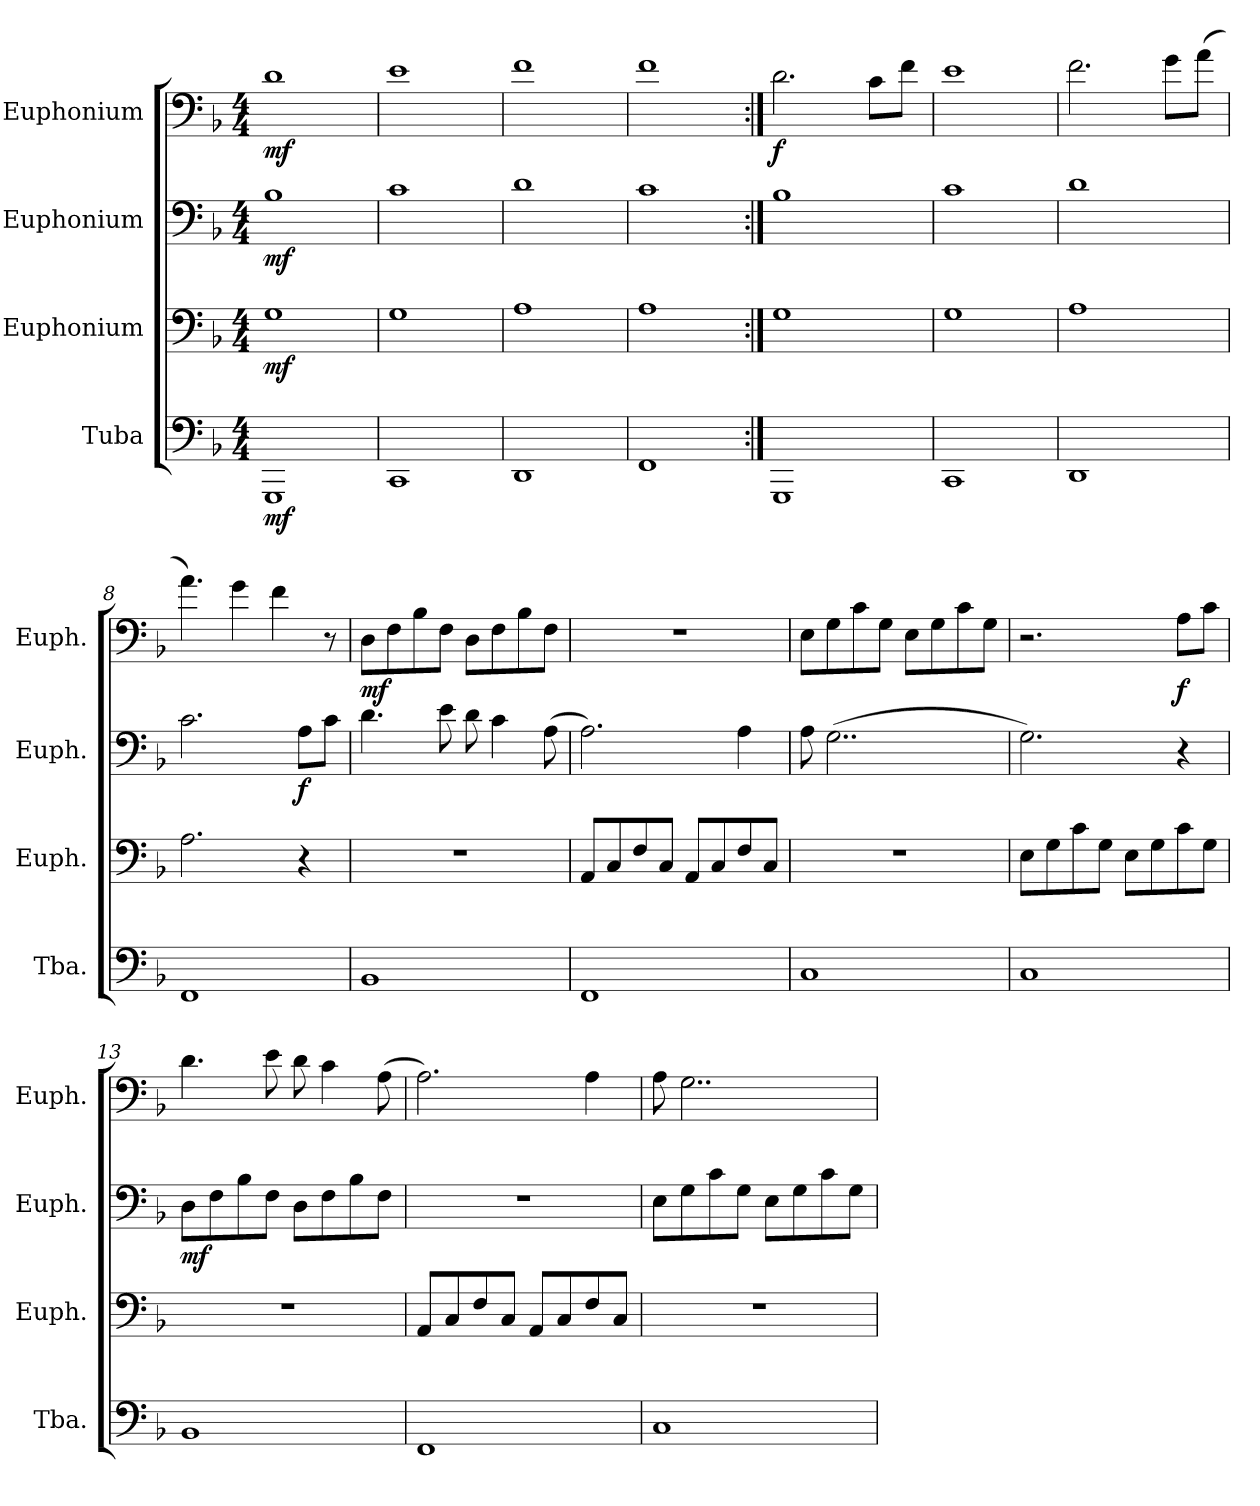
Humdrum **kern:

**kern	**dynam	**kern	**dynam	**kern	**dynam	**kern	**dynam
*part4	*part4	*part3	*part3	*part2	*part2	*part1	*part1
*staff4	*staff4	*staff3	*staff3	*staff2	*staff2	*staff1	*staff1
*I"Tuba	*	*I"Euphonium	*	*I"Euphonium	*	*I"Euphonium	*
*I'Tba.	*	*I'Euph.	*	*I'Euph.	*	*I'Euph.	*
*clefF4	*	*clefF4	*	*clefF4	*	*clefF4	*
*k[b-]	*	*k[b-]	*	*k[b-]	*	*k[b-]	*
*M4/4	*	*M4/4	*	*M4/4	*	*M4/4	*
*MM125	*	*MM125	*	*MM125	*	*MM125	*
=1	=1	=1	=1	=1	=1	=1	=1
!	!LO:DY:b	!	!LO:DY:b	!	!LO:DY:b	!	!LO:DY:b
1GGG	mf	1G	mf	1B-	mf	1d	mf
=2	=2	=2	=2	=2	=2	=2	=2
1CC	.	1G	.	1c	.	1e	.
=3	=3	=3	=3	=3	=3	=3	=3
1DD	.	1A	.	1d	.	1f	.
=4	=4	=4	=4	=4	=4	=4	=4
1FF	.	1A	.	1c	.	1f	.
=5:|!	=5:|!	=5:|!	=5:|!	=5:|!	=5:|!	=5:|!	=5:|!
!	!	!	!	!	!	!	!LO:DY:b
1GGG	.	1G	.	1B-	.	2.d\	f
.	.	.	.	.	.	8c\L	.
.	.	.	.	.	.	8f\J	.
=6	=6	=6	=6	=6	=6	=6	=6
1CC	.	1G	.	1c	.	1e	.
=7	=7	=7	=7	=7	=7	=7	=7
1DD	.	1A	.	1d	.	2.f\	.
.	.	.	.	.	.	8g\L	.
.	.	.	.	.	.	(>8a\J	.
=8	=8	=8	=8	=8	=8	=8	=8
1FF	.	2.A\	.	2.c\	.	4.a\)	.
.	.	.	.	.	.	4g\	.
.	.	.	.	.	.	4f\	.
!	!	!	!	!	!LO:DY:b	!	!
.	.	4r	.	8A\L	f	.	.
.	.	.	.	8c\J	.	8r	.
=9	=9	=9	=9	=9	=9	=9	=9
!	!	!	!	!	!	!	!LO:DY:b
1BB-	.	1r	.	4.d\	.	8D\L	mf
.	.	.	.	.	.	8F\	.
.	.	.	.	.	.	8B-\	.
.	.	.	.	8e\	.	8F\J	.
.	.	.	.	8d\	.	8D\L	.
.	.	.	.	4c\	.	8F\	.
.	.	.	.	.	.	8B-\	.
.	.	.	.	(>8A\	.	8F\J	.
!!LO:LB:g=z
=10	=10	=10	=10	=10	=10	=10	=10
1FF	.	8AA/L	.	2.A\)	.	1r	.
.	.	8C/	.	.	.	.	.
.	.	8F/	.	.	.	.	.
.	.	8C/J	.	.	.	.	.
.	.	8AA/L	.	.	.	.	.
.	.	8C/	.	.	.	.	.
.	.	8F/	.	4A\	.	.	.
.	.	8C/J	.	.	.	.	.
=11	=11	=11	=11	=11	=11	=11	=11
1C	.	1r	.	8A\	.	8E\L	.
.	.	.	.	(>2..G\	.	8G\	.
.	.	.	.	.	.	8c\	.
.	.	.	.	.	.	8G\J	.
.	.	.	.	.	.	8E\L	.
.	.	.	.	.	.	8G\	.
.	.	.	.	.	.	8c\	.
.	.	.	.	.	.	8G\J	.
=12	=12	=12	=12	=12	=12	=12	=12
1C	.	8E\L	.	2.G\)	.	2.r	.
.	.	8G\	.	.	.	.	.
.	.	8c\	.	.	.	.	.
.	.	8G\J	.	.	.	.	.
.	.	8E\L	.	.	.	.	.
.	.	8G\	.	.	.	.	.
!	!	!	!	!	!	!	!LO:DY:b
.	.	8c\	.	4r	.	8A\L	f
.	.	8G\J	.	.	.	8c\J	.
=13	=13	=13	=13	=13	=13	=13	=13
!	!	!	!	!	!LO:DY:b	!	!
1BB-	.	1r	.	8D\L	mf	4.d\	.
.	.	.	.	8F\	.	.	.
.	.	.	.	8B-\	.	.	.
.	.	.	.	8F\J	.	8e\	.
.	.	.	.	8D\L	.	8d\	.
.	.	.	.	8F\	.	4c\	.
.	.	.	.	8B-\	.	.	.
.	.	.	.	8F\J	.	(>8A\	.
=14	=14	=14	=14	=14	=14	=14	=14
1FF	.	8AA/L	.	1r	.	2.A\)	.
.	.	8C/	.	.	.	.	.
.	.	8F/	.	.	.	.	.
.	.	8C/J	.	.	.	.	.
.	.	8AA/L	.	.	.	.	.
.	.	8C/	.	.	.	.	.
.	.	8F/	.	.	.	4A\	.
.	.	8C/J	.	.	.	.	.
!!LO:LB:g=z
=15	=15	=15	=15	=15	=15	=15	=15
1C	.	1r	.	8E\L	.	8A\	.
.	.	.	.	8G\	.	2..G\	.
.	.	.	.	8c\	.	.	.
.	.	.	.	8G\J	.	.	.
.	.	.	.	8E\L	.	.	.
.	.	.	.	8G\	.	.	.
.	.	.	.	8c\	.	.	.
.	.	.	.	8G\J	.	.	.
=	=	=	=	=	=	=	=
*-	*-	*-	*-	*-	*-	*-	*-
